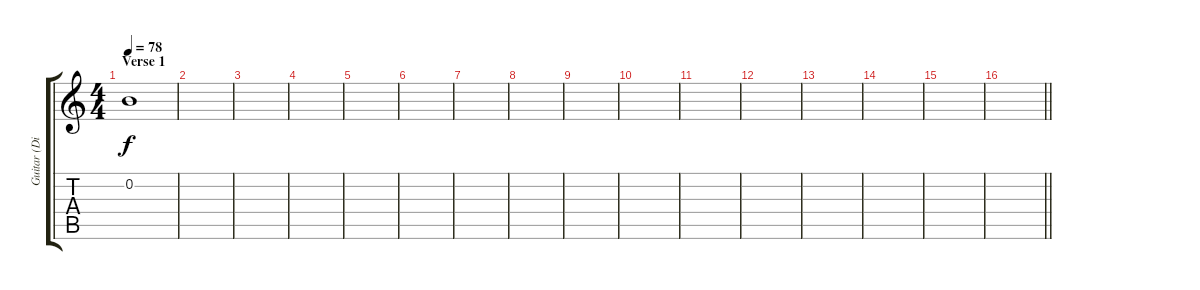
\track ("Guitar (Dist.)" "Guitar (Di") {instrument distortionguitar}
\staff {score tabs}
\tuning (E4 B3 G3 D3 A2 E2) {hide}
\ts (4 4)
\section ("" "Verse 1")
\tempo 78
\clef g2
\ks c
0.2.1{dy f} |
|
|
|
|
|
|
|
|
|
|
|
|
|
|
\barLineRight lightlight
